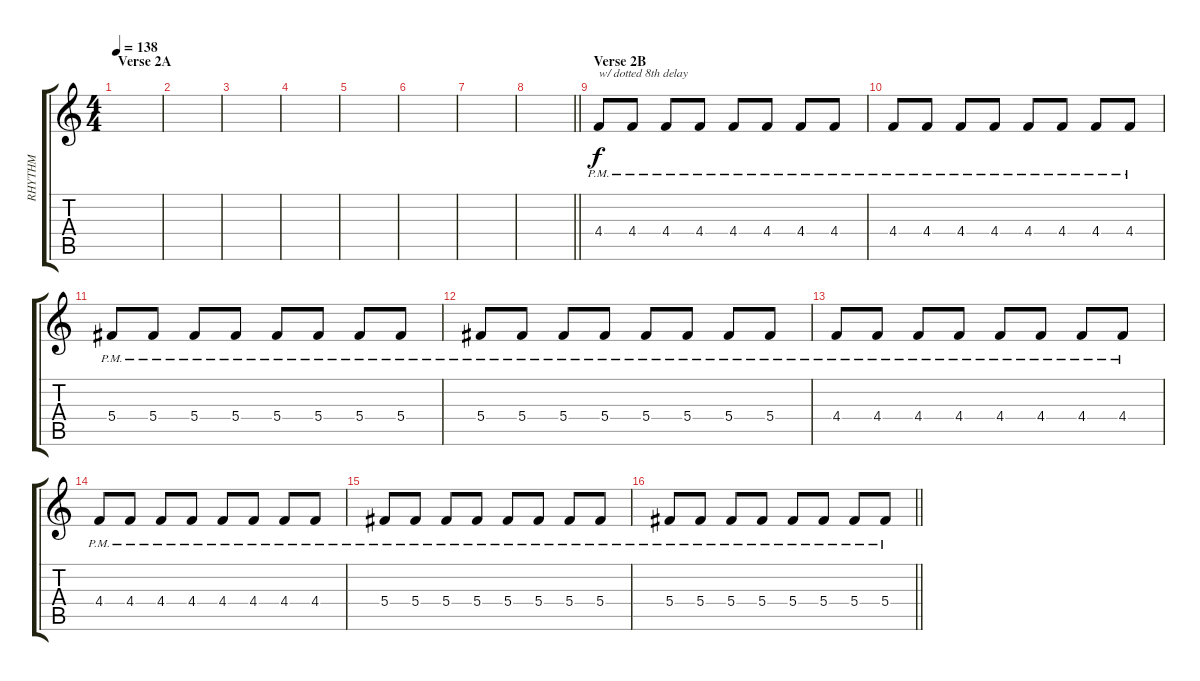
\track ("RHYTHM" "RHYTHM") {instrument distortionguitar}
\staff {score tabs}
\tuning (Eb4 Bb3 Gb3 Db3 Ab2 Db2) {hide}
\ts (4 4)
\section ("" "Verse 2A")
\tempo 138
\clef g2
\ks c
|
|
|
|
|
|
|
\barLineRight lightlight
|
\section ("" "Verse 2B")
4.4{pm}.8{txt "w/ dotted 8th delay"} 4.4{pm}.8 4.4{pm}.8 4.4{pm}.8 4.4{pm}.8 4.4{pm}.8 4.4{pm}.8 4.4{pm}.8 |
4.4{pm}.8 4.4{pm}.8 4.4{pm}.8 4.4{pm}.8 4.4{pm}.8 4.4{pm}.8 4.4{pm}.8 4.4{pm}.8 |
5.4{pm}.8 5.4{pm}.8 5.4{pm}.8 5.4{pm}.8 5.4{pm}.8 5.4{pm}.8 5.4{pm}.8 5.4{pm}.8 |
5.4{pm}.8 5.4{pm}.8 5.4{pm}.8 5.4{pm}.8 5.4{pm}.8 5.4{pm}.8 5.4{pm}.8 5.4{pm}.8 |
4.4{pm}.8 4.4{pm}.8 4.4{pm}.8 4.4{pm}.8 4.4{pm}.8 4.4{pm}.8 4.4{pm}.8 4.4{pm}.8 |
4.4{pm}.8 4.4{pm}.8 4.4{pm}.8 4.4{pm}.8 4.4{pm}.8 4.4{pm}.8 4.4{pm}.8 4.4{pm}.8 |
5.4{pm}.8 5.4{pm}.8 5.4{pm}.8 5.4{pm}.8 5.4{pm}.8 5.4{pm}.8 5.4{pm}.8 5.4{pm}.8 |
\barLineRight lightlight
5.4{pm}.8 5.4{pm}.8 5.4{pm}.8 5.4{pm}.8 5.4{pm}.8 5.4{pm}.8 5.4{pm}.8 5.4{pm}.8
